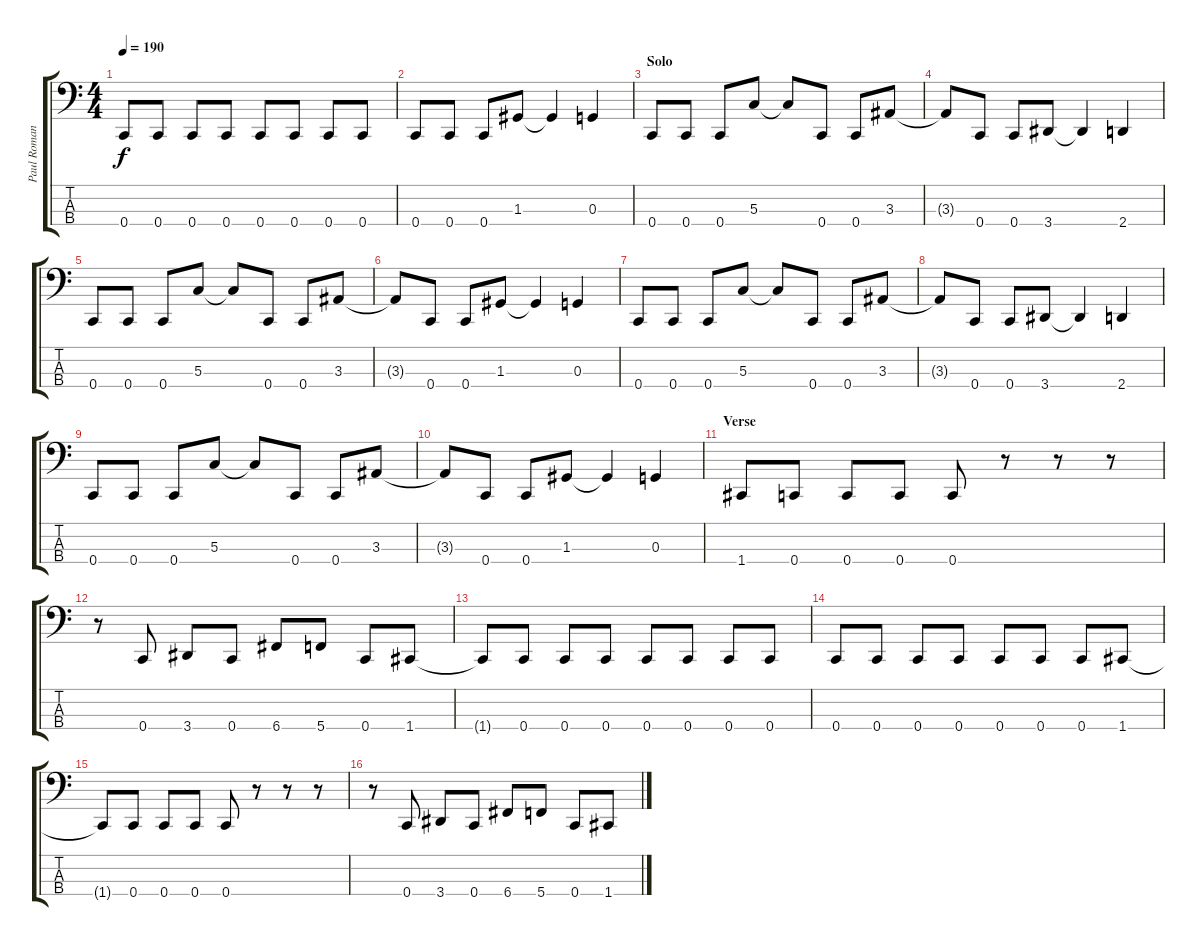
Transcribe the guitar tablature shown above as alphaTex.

\track ("Paul Romanko" "Paul Roman") {instrument electricbasspick}
\staff {score tabs}
\tuning (F2 C2 G1 C1) {hide}
\ts (4 4)
\tempo 190
\clef f4
\ks c
0.4.8{dy f} 0.4.8 0.4.8 0.4.8 0.4.8 0.4.8 0.4.8 0.4.8 |
0.4.8 0.4.8 0.4.8 1.3.8 1.3{t}.4 0.3.4 |
\section ("" "Solo")
0.4.8 0.4.8 0.4.8 5.3.8 5.3{t}.8 0.4.8 0.4.8 3.3.8 |
3.3{t}.8 0.4.8 0.4.8 3.4.8 3.4{t}.4 2.4.4 |
0.4.8 0.4.8 0.4.8 5.3.8 5.3{t}.8 0.4.8 0.4.8 3.3.8 |
3.3{t}.8 0.4.8 0.4.8 1.3.8 1.3{t}.4 0.3.4 |
0.4.8 0.4.8 0.4.8 5.3.8 5.3{t}.8 0.4.8 0.4.8 3.3.8 |
3.3{t}.8 0.4.8 0.4.8 3.4.8 3.4{t}.4 2.4.4 |
0.4.8 0.4.8 0.4.8 5.3.8 5.3{t}.8 0.4.8 0.4.8 3.3.8 |
3.3{t}.8 0.4.8 0.4.8 1.3.8 1.3{t}.4 0.3.4 |
\section ("" "Verse")
1.4.8 0.4.8 0.4.8 0.4.8 0.4.8 r.8 r.8 r.8 |
r.8 0.4.8 3.4.8 0.4.8 6.4.8 5.4.8 0.4.8 1.4.8 |
1.4{t}.8 0.4.8 0.4.8 0.4.8 0.4.8 0.4.8 0.4.8 0.4.8 |
0.4.8 0.4.8 0.4.8 0.4.8 0.4.8 0.4.8 0.4.8 1.4.8 |
1.4{t}.8 0.4.8 0.4.8 0.4.8 0.4.8 r.8 r.8 r.8 |
r.8 0.4.8 3.4.8 0.4.8 6.4.8 5.4.8 0.4.8 1.4.8
